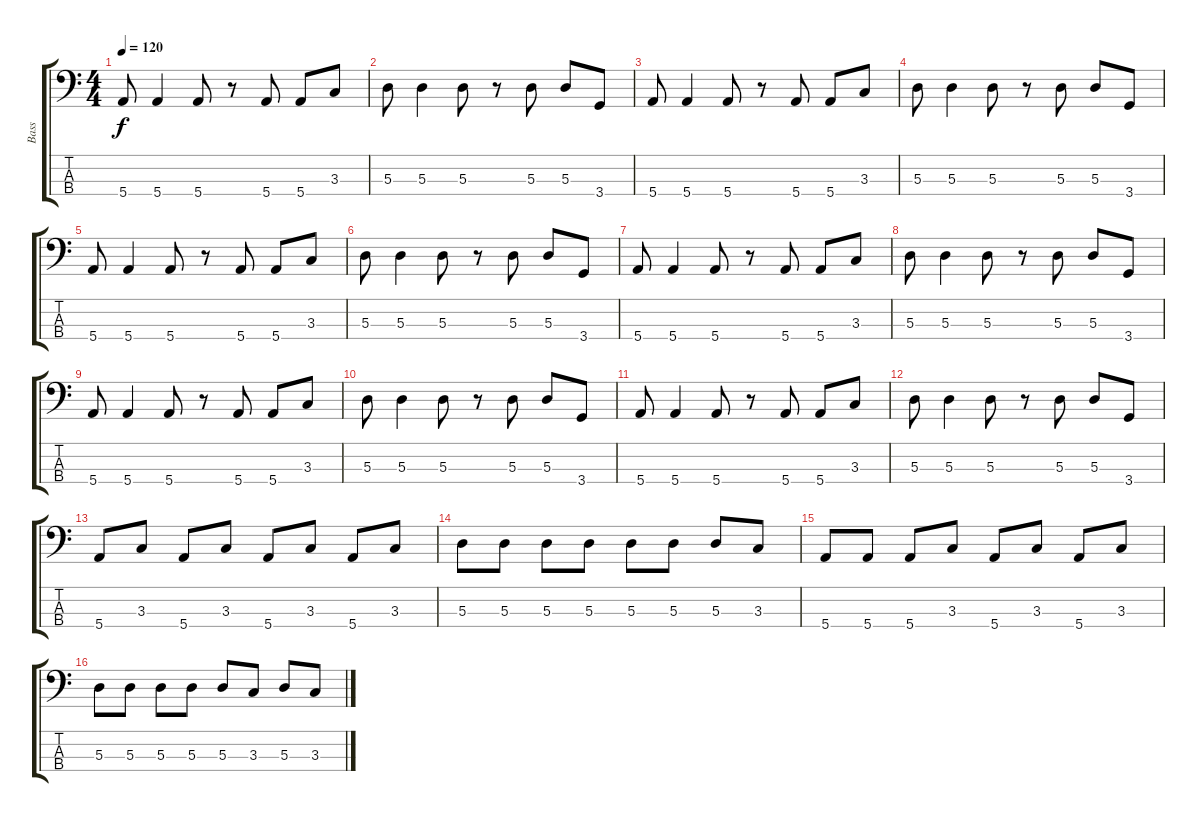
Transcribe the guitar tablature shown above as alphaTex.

\track ("Bass" "Bass") {instrument electricbassfinger}
\staff {score tabs}
\tuning (G2 D2 A1 E1) {hide}
\ts (4 4)
\tempo 120
\clef f4
\ks c
5.4.8{dy f} 5.4.4 5.4.8 r.8 5.4.8 5.4.8 3.3.8 |
5.3.8 5.3.4 5.3.8 r.8 5.3.8 5.3.8 3.4.8 |
5.4.8 5.4.4 5.4.8 r.8 5.4.8 5.4.8 3.3.8 |
5.3.8 5.3.4 5.3.8 r.8 5.3.8 5.3.8 3.4.8 |
5.4.8 5.4.4 5.4.8 r.8 5.4.8 5.4.8 3.3.8 |
5.3.8 5.3.4 5.3.8 r.8 5.3.8 5.3.8 3.4.8 |
5.4.8 5.4.4 5.4.8 r.8 5.4.8 5.4.8 3.3.8 |
5.3.8 5.3.4 5.3.8 r.8 5.3.8 5.3.8 3.4.8 |
5.4.8 5.4.4 5.4.8 r.8 5.4.8 5.4.8 3.3.8 |
5.3.8 5.3.4 5.3.8 r.8 5.3.8 5.3.8 3.4.8 |
5.4.8 5.4.4 5.4.8 r.8 5.4.8 5.4.8 3.3.8 |
5.3.8 5.3.4 5.3.8 r.8 5.3.8 5.3.8 3.4.8 |
5.4.8 3.3.8 5.4.8 3.3.8 5.4.8 3.3.8 5.4.8 3.3.8 |
5.3.8 5.3.8 5.3.8 5.3.8 5.3.8 5.3.8 5.3.8 3.3.8 |
5.4.8 5.4.8 5.4.8 3.3.8 5.4.8 3.3.8 5.4.8 3.3.8 |
5.3.8 5.3.8 5.3.8 5.3.8 5.3.8 3.3.8 5.3.8 3.3.8
